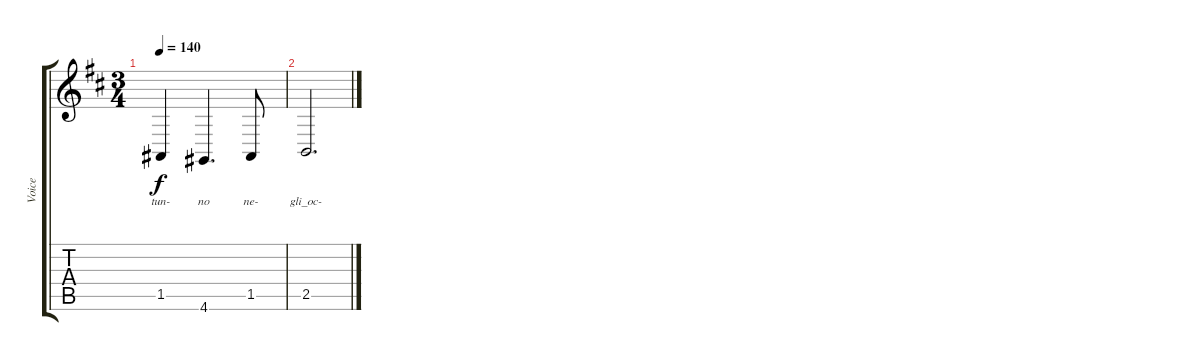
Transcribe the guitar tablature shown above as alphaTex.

\track ("Voice" "Voice") {instrument sopranosax}
\staff {score tabs}
\tuning (E4 B3 G3 D3 A2 E2) {hide}
\ts (3 4)
\tempo 140
\clef g2
\ks bminor
1.5.4{lyrics (0 "tun-") lyrics (1 "") lyrics (2 "") lyrics (3 "") lyrics (4 "") dy f} 4.6.4{d lyrics (0 "no") lyrics (1 "") lyrics (2 "") lyrics (3 "") lyrics (4 "")} 1.5.8{lyrics (0 "ne-") lyrics (1 "") lyrics (2 "") lyrics (3 "") lyrics (4 "")} |
2.5.2{d lyrics (0 "gli_oc-") lyrics (1 "") lyrics (2 "") lyrics (3 "") lyrics (4 "")}
